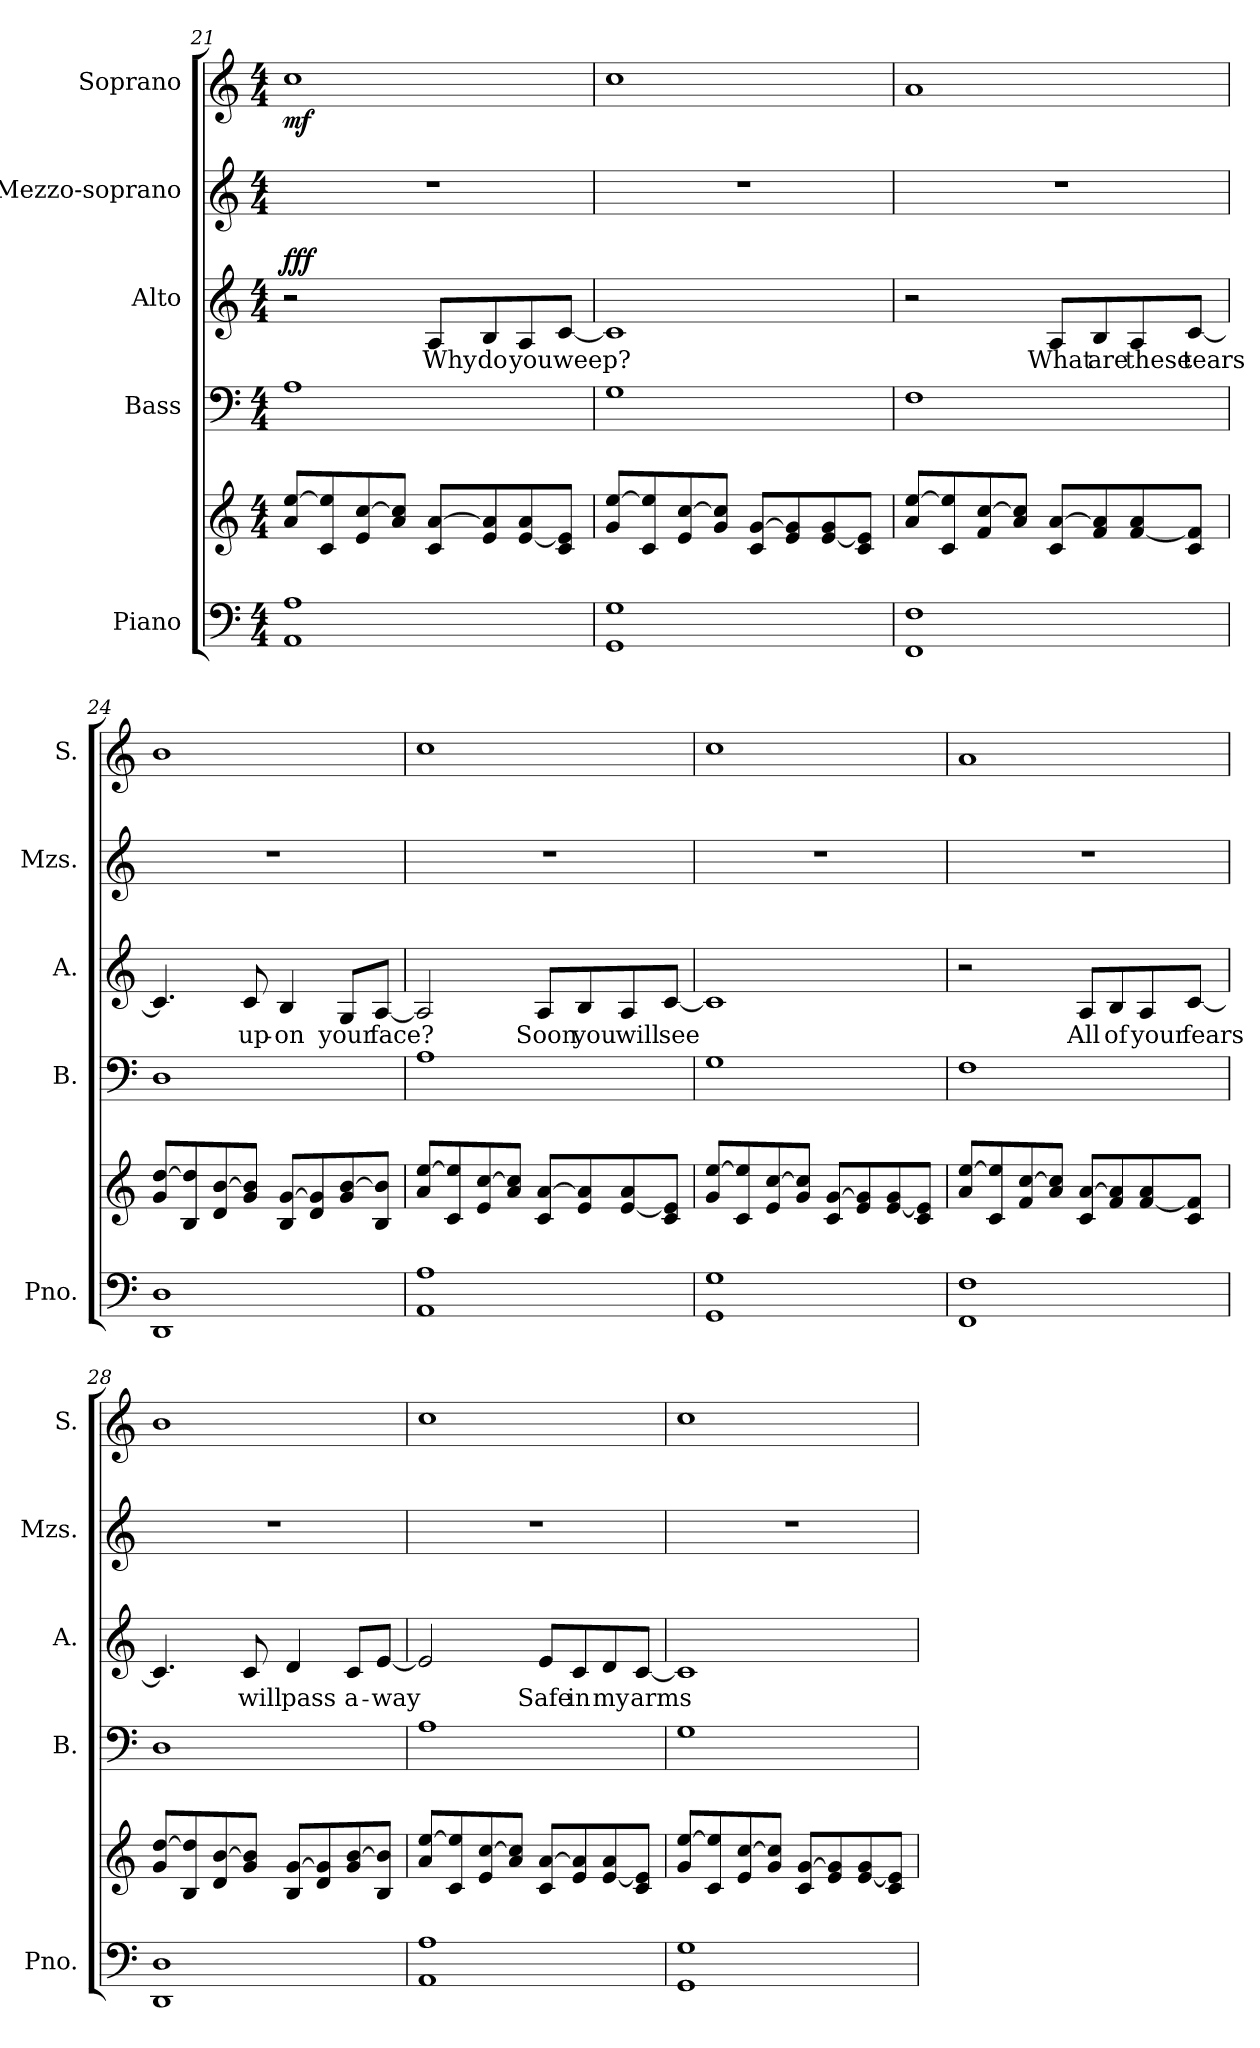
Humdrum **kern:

**kern	**kern	**kern	**kern	**text	**dynam	**kern	**kern	**dynam
*part5	*part5	*part4	*part3	*part3	*part3	*part2	*part1	*part1
*staff6	*staff5	*staff4	*staff3	*staff3	*staff3	*staff2	*staff1	*staff1
*I"Piano	*	*I"Bass	*I"Alto	*	*	*I"Mezzo-soprano	*I"Soprano	*
*I'Pno.	*	*I'B.	*I'A.	*	*	*I'Mzs.	*I'S.	*
!!LO:PB:g=z
*clefF4	*clefG2	*clefF4	*clefG2	*	*	*clefG2	*clefG2	*
*k[]	*k[]	*k[]	*k[]	*	*	*k[]	*k[]	*
*M4/4	*M4/4	*M4/4	*M4/4	*	*	*M4/4	*M4/4	*
=21	=21	=21	=21	=21	=21	=21	=21	=21
!	!	!	!	!	!LO:DY:b	!	!	!LO:DY:b
1AA 1A	8a/ [8ee/L	1A	2r	.	fff	1r	1cc	mf
.	8c/ 8ee/]	.	.	.	.	.	.	.
.	8e/ [8cc/	.	.	.	.	.	.	.
.	8a/ 8cc/]J	.	.	.	.	.	.	.
.	8c/ [8a/L	.	8A/L	Why	.	.	.	.
.	8e/ 8a/]	.	8B/	do	.	.	.	.
.	[8e/ 8a/	.	8A/	you	.	.	.	.
.	8c/ 8e/]J	.	[8c/J	weep?	.	.	.	.
=22	=22	=22	=22	=22	=22	=22	=22	=22
1GG 1G	8g/ [8ee/L	1G	1c]	.	.	1r	1cc	.
.	8c/ 8ee/]	.	.	.	.	.	.	.
.	8e/ [8cc/	.	.	.	.	.	.	.
.	8g/ 8cc/]J	.	.	.	.	.	.	.
.	8c/ [8g/L	.	.	.	.	.	.	.
.	8e/ 8g/]	.	.	.	.	.	.	.
.	[8e/ 8g/	.	.	.	.	.	.	.
.	8c/ 8e/]J	.	.	.	.	.	.	.
=23	=23	=23	=23	=23	=23	=23	=23	=23
1FF 1F	8a/ [8ee/L	1F	2r	.	.	1r	1a	.
.	8c/ 8ee/]	.	.	.	.	.	.	.
.	8f/ [8cc/	.	.	.	.	.	.	.
.	8a/ 8cc/]J	.	.	.	.	.	.	.
.	8c/ [8a/L	.	8A/L	What	.	.	.	.
.	8f/ 8a/]	.	8B/	are	.	.	.	.
.	[8f/ 8a/	.	8A/	these	.	.	.	.
.	8c/ 8f/]J	.	[8c/J	tears	.	.	.	.
!!LO:LB:g=z
=24	=24	=24	=24	=24	=24	=24	=24	=24
1DD 1D	8g/ [8dd/L	1D	4.c/]	.	.	1r	1b	.
.	8B/ 8dd/]	.	.	.	.	.	.	.
.	8d/ [8b/	.	.	.	.	.	.	.
.	8g/ 8b/]J	.	8c/	up-	.	.	.	.
.	8B/ [8g/L	.	4B/	-on	.	.	.	.
.	8d/ 8g/]	.	.	.	.	.	.	.
.	8g/ [8b/	.	8G/L	your	.	.	.	.
.	8B/ 8b/]J	.	[8A/J	face?	.	.	.	.
=25	=25	=25	=25	=25	=25	=25	=25	=25
1AA 1A	8a/ [8ee/L	1A	2A/]	.	.	1r	1cc	.
.	8c/ 8ee/]	.	.	.	.	.	.	.
.	8e/ [8cc/	.	.	.	.	.	.	.
.	8a/ 8cc/]J	.	.	.	.	.	.	.
.	8c/ [8a/L	.	8A/L	Soon	.	.	.	.
.	8e/ 8a/]	.	8B/	you	.	.	.	.
.	[8e/ 8a/	.	8A/	will	.	.	.	.
.	8c/ 8e/]J	.	[8c/J	see	.	.	.	.
=26	=26	=26	=26	=26	=26	=26	=26	=26
1GG 1G	8g/ [8ee/L	1G	1c]	.	.	1r	1cc	.
.	8c/ 8ee/]	.	.	.	.	.	.	.
.	8e/ [8cc/	.	.	.	.	.	.	.
.	8g/ 8cc/]J	.	.	.	.	.	.	.
.	8c/ [8g/L	.	.	.	.	.	.	.
.	8e/ 8g/]	.	.	.	.	.	.	.
.	[8e/ 8g/	.	.	.	.	.	.	.
.	8c/ 8e/]J	.	.	.	.	.	.	.
!!LO:PB:g=z
=27	=27	=27	=27	=27	=27	=27	=27	=27
1FF 1F	8a/ [8ee/L	1F	2r	.	.	1r	1a	.
.	8c/ 8ee/]	.	.	.	.	.	.	.
.	8f/ [8cc/	.	.	.	.	.	.	.
.	8a/ 8cc/]J	.	.	.	.	.	.	.
.	8c/ [8a/L	.	8A/L	All	.	.	.	.
.	8f/ 8a/]	.	8B/	of	.	.	.	.
.	[8f/ 8a/	.	8A/	your	.	.	.	.
.	8c/ 8f/]J	.	[8c/J	fears	.	.	.	.
=28	=28	=28	=28	=28	=28	=28	=28	=28
1DD 1D	8g/ [8dd/L	1D	4.c/]	.	.	1r	1b	.
.	8B/ 8dd/]	.	.	.	.	.	.	.
.	8d/ [8b/	.	.	.	.	.	.	.
.	8g/ 8b/]J	.	8c/	will	.	.	.	.
.	8B/ [8g/L	.	4d/	pass	.	.	.	.
.	8d/ 8g/]	.	.	.	.	.	.	.
.	8g/ [8b/	.	8c/L	a-	.	.	.	.
.	8B/ 8b/]J	.	[8e/J	-way	.	.	.	.
=29	=29	=29	=29	=29	=29	=29	=29	=29
1AA 1A	8a/ [8ee/L	1A	2e/]	.	.	1r	1cc	.
.	8c/ 8ee/]	.	.	.	.	.	.	.
.	8e/ [8cc/	.	.	.	.	.	.	.
.	8a/ 8cc/]J	.	.	.	.	.	.	.
.	8c/ [8a/L	.	8e/L	Safe	.	.	.	.
.	8e/ 8a/]	.	8c/	in	.	.	.	.
.	[8e/ 8a/	.	8d/	my	.	.	.	.
.	8c/ 8e/]J	.	[8c/J	arms	.	.	.	.
!!LO:LB:g=z
=30	=30	=30	=30	=30	=30	=30	=30	=30
1GG 1G	8g/ [8ee/L	1G	1c]	.	.	1r	1cc	.
.	8c/ 8ee/]	.	.	.	.	.	.	.
.	8e/ [8cc/	.	.	.	.	.	.	.
.	8g/ 8cc/]J	.	.	.	.	.	.	.
.	8c/ [8g/L	.	.	.	.	.	.	.
.	8e/ 8g/]	.	.	.	.	.	.	.
.	[8e/ 8g/	.	.	.	.	.	.	.
.	8c/ 8e/]J	.	.	.	.	.	.	.
=	=	=	=	=	=	=	=	=
*-	*-	*-	*-	*-	*-	*-	*-	*-
